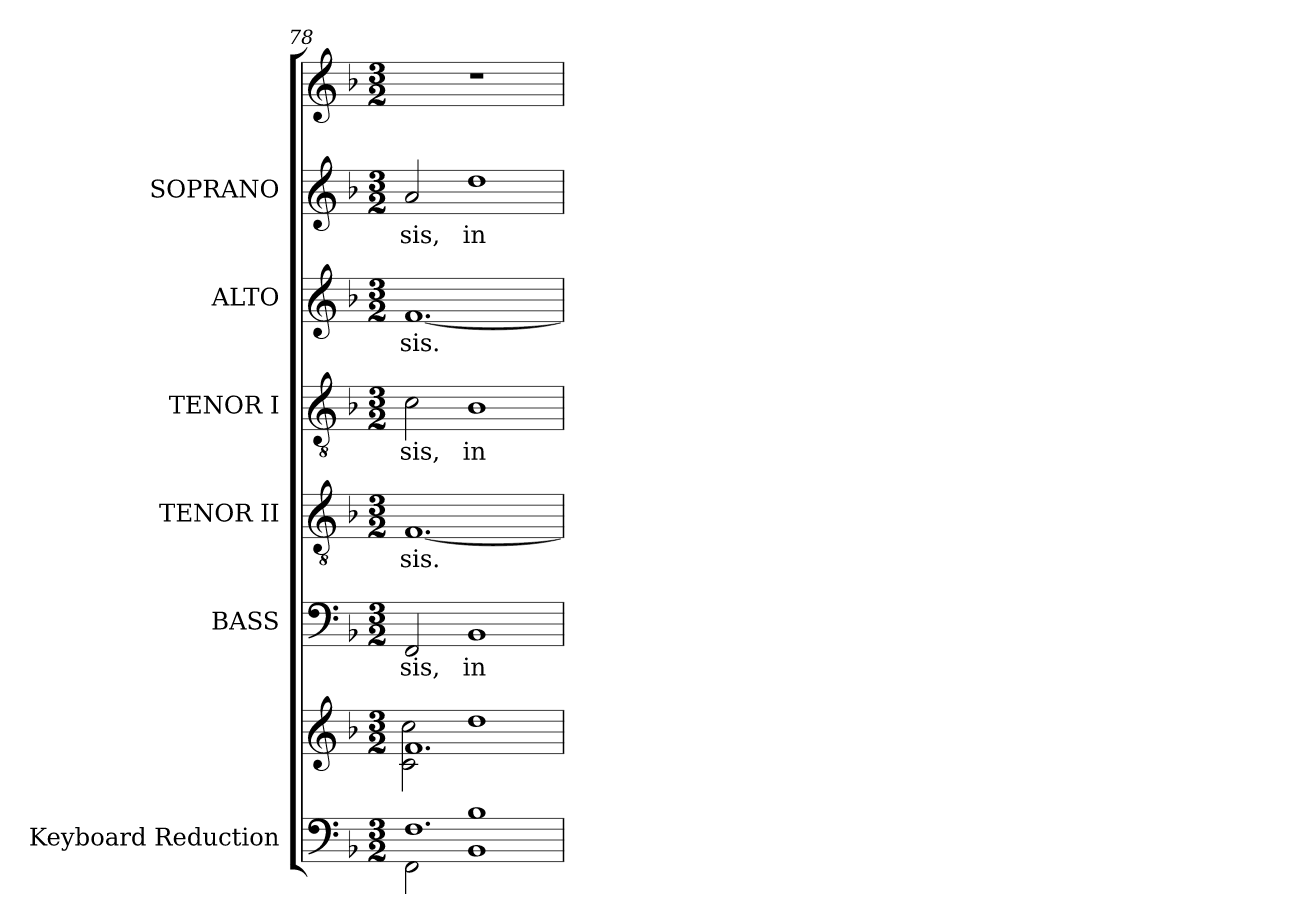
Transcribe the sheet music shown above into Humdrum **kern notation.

**kern	**kern	**kern	**text	**kern	**text	**kern	**text	**kern	**text	**kern	**text	**kern
*part7	*part7	*part6	*part6	*part5	*part5	*part4	*part4	*part3	*part3	*part2	*part2	*part1
*staff8	*staff7	*staff6	*staff6	*staff5	*staff5	*staff4	*staff4	*staff3	*staff3	*staff2	*staff2	*staff1
*I"Keyboard Reduction	*	*I"BASS	*	*I"TENOR II	*	*I"TENOR I	*	*I"ALTO	*	*I"SOPRANO	*	*
*I'Reduc.	*	*I'B.	*	*I'T. II	*	*I'T. I	*	*I'A.	*	*I'S.	*	*
*clefF4	*clefG2	*clefF4	*	*clefGv2	*	*clefGv2	*	*clefG2	*	*clefG2	*	*clefG2
*	*	*	*	*ITrd7c12	*	*ITrd7c12	*	*	*	*	*	*
*k[b-]	*k[b-]	*k[b-]	*	*k[b-]	*	*k[b-]	*	*k[b-]	*	*k[b-]	*	*k[b-]
*F:	*F:	*F:	*	*F:	*	*F:	*	*F:	*	*F:	*	*F:
*M3/2	*M3/2	*M3/2	*	*M3/2	*	*M3/2	*	*M3/2	*	*M3/2	*	*M3/2
=78	=78	=78	=78	=78	=78	=78	=78	=78	=78	=78	=78	=78
*^	*^	*	*	*	*	*	*	*	*	*	*	*
!	!	!	!	!	!LO:LY:b:color=#000000	!	!	!	!	!	!	!	!	!
!	!	!	!	!	!	!	!LO:LY:b:color=#000000	!	!	!	!	!	!	!
!	!	!	!	!	!	!	!	!	!LO:LY:b:color=#000000	!	!	!	!	!
!	!	!	!	!	!	!	!	!	!	!	!LO:LY:b:color=#000000	!	!	!
!	!	!	!	!	!	!	!	!	!	!	!	!	!LO:LY:b:color=#000000	!LO:N:vis=1
1.Fi	2FFi\	1.fi	2ci\ 2cci	2FFi/	-sis,	[1.FFi	-sis.	2Ci\	-sis,	[1.fi	-sis.	2ai/	-sis,	1.r
!	!	!	!	!	!LO:LY:b:color=#000000	!	!	!	!	!	!	!	!	!
!	!	!	!	!	!	!	!	!	!LO:LY:b:color=#000000	!	!	!	!	!
!	!	!	!	!	!	!	!	!	!	!	!	!	!LO:LY:b:color=#000000	!
.	1BB-i 1B-i	.	1ddi	1BB-i	in	.	.	1BB-i	in	.	.	1ddi	in	.
*v	*v	*	*	*	*	*	*	*	*	*	*	*	*	*
*	*v	*v	*	*	*	*	*	*	*	*	*	*	*
=	=	=	=	=	=	=	=	=	=	=	=	=
*-	*-	*-	*-	*-	*-	*-	*-	*-	*-	*-	*-	*-
